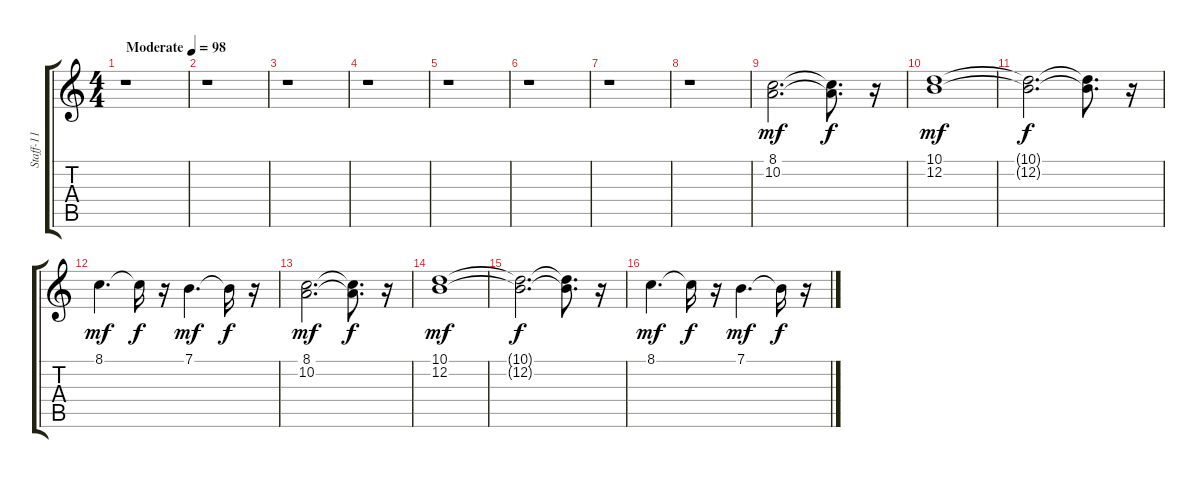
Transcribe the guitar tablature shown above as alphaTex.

\track ("Staff-11" "Staff-11") {instrument electricpiano1}
\staff {score tabs}
\tuning (E4 B3 G3 D3 A2 E2) {hide}
\ts (4 4)
\tempo (98 "Moderate")
\clef g2
\ks c
r.1{dy mf instrument electricpiano1} |
r.1 |
r.1 |
r.1 |
r.1 |
r.1 |
r.1 |
r.1 |
(8.1 10.2).2{d volume 1} (8.1{t} 10.2{t}).8{d dy f} r.16 |
(10.1 12.2).1{dy mf volume 1} |
(10.1{t} 12.2{t}).2{d dy f} (10.1{t} 12.2{t}).8{d} r.16 |
8.1.4{d dy mf volume 1} 8.1{t}.16{dy f} r.16 7.1.4{d dy mf volume 1} 7.1{t}.16{dy f} r.16 |
(8.1 10.2).2{d dy mf volume 1} (8.1{t} 10.2{t}).8{d dy f} r.16 |
(10.1 12.2).1{dy mf volume 1} |
(10.1{t} 12.2{t}).2{d dy f} (10.1{t} 12.2{t}).8{d} r.16 |
8.1.4{d dy mf volume 1} 8.1{t}.16{dy f} r.16 7.1.4{d dy mf volume 1} 7.1{t}.16{dy f} r.16
